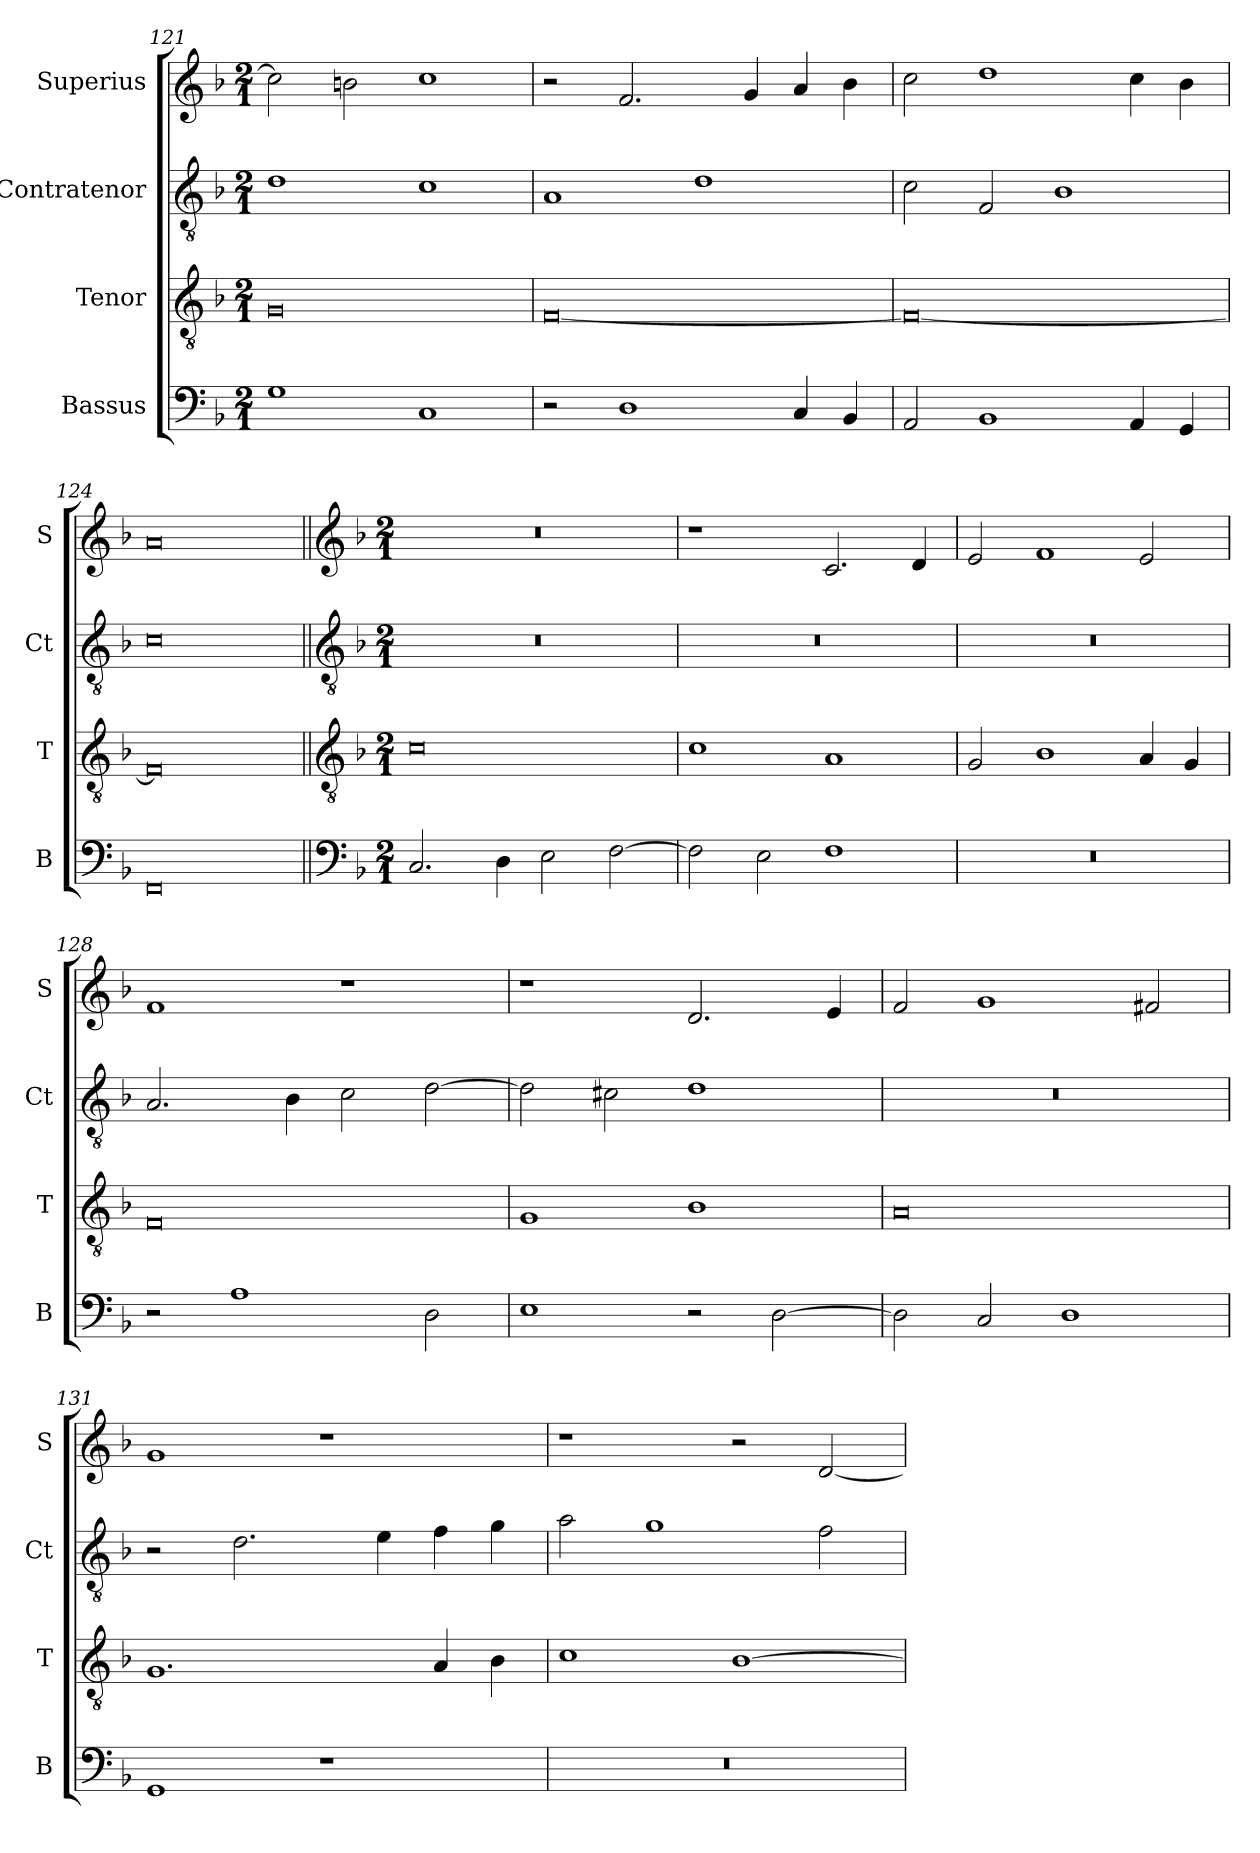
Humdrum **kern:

**kern	**kern	**kern	**kern
*part4	*part3	*part2	*part1
*staff4	*staff3	*staff2	*staff1
*I"Bassus	*I"Tenor	*I"Contratenor	*I"Superius
*I'B	*I'T	*I'Ct	*I'S
*clefF4	*clefGv2	*clefGv2	*clefG2
*k[b-]	*k[b-]	*k[b-]	*k[b-]
*M2/1	*M2/1	*M2/1	*M2/1
=121	=121	=121	=121
1G	0G	1d	2cc]
.	.	.	2bn
1C	.	1c	1cc
=122	=122	=122	=122
2r	[0F	1A	2r
1D	.	.	2.f
.	.	1d	.
.	.	.	4g
4C	.	.	4a
4BB-	.	.	4b-
=123	=123	=123	=123
2AA	0F_	2c	2cc
1BB-	.	2F	1dd
.	.	1B-	.
4AA	.	.	4cc
4GG	.	.	4b-
=124	=124	=124	=124
0FF	0F]	0c	0a
!!LO:LB:g=z
=125||	=125||	=125||	=125||
*clefF4	*clefGv2	*clefGv2	*clefG2
*k[b-]	*k[b-]	*k[b-]	*k[b-]
*M2/1	*M2/1	*M2/1	*M2/1
2.C	0c	0r	0r
4D	.	.	.
2E	.	.	.
[2F	.	.	.
=126	=126	=126	=126
2F]	1c	0r	1r
2E	.	.	.
1F	1A	.	2.c
.	.	.	4d
=127	=127	=127	=127
0r	2G	0r	2e
.	1B-	.	1f
.	4A	.	2e
.	4G	.	.
=128	=128	=128	=128
2r	0F	2.A	1f
1A	.	.	.
.	.	4B-	.
.	.	2c	1r
2D	.	[2d	.
=129	=129	=129	=129
1E	1G	2d]	1r
.	.	2c#X	.
2r	1B-	1d	2.d
[2D	.	.	.
.	.	.	4e
=130	=130	=130	=130
2D]	0A	0r	2f
2C	.	.	1g
1D	.	.	.
.	.	.	2f#X
=131	=131	=131	=131
1GG	1.G	2r	1g
.	.	2.d	.
1r	.	.	1r
.	.	4e	.
.	4A	4f	.
.	4B-	4g	.
=132	=132	=132	=132
0r	1c	2a	1r
.	.	1g	.
.	[1B-	.	2r
.	.	2f	[2d
=	=	=	=
*-	*-	*-	*-
